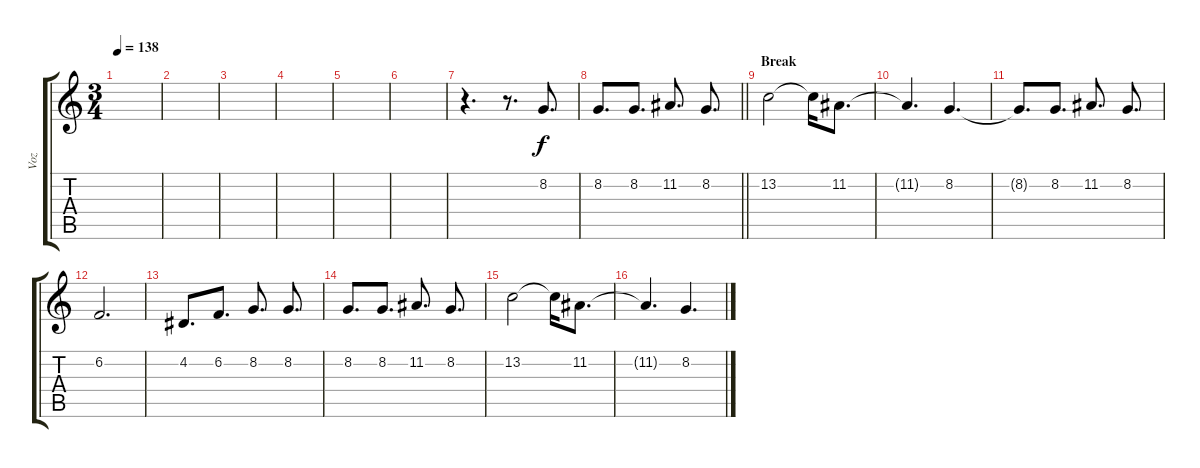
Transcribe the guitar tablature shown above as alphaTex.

\track ("Voz" "Voz") {instrument lead2sawtooth}
\staff {score tabs}
\tuning (E4 B3 G3 D3 A2 E2) {hide}
\ts (3 4)
\tempo 138
\clef g2
\ks c
|
|
|
|
|
|
r.4{d} r.8{d} 8.2.8{d} |
\barLineRight lightlight
8.2.8{d} 8.2.8{d} 11.2.8{d} 8.2.8{d} |
\section ("" "Break")
13.2.2 13.2{t}.16 11.2.8{d} |
11.2{t}.4{d} 8.2.4{d} |
8.2{t}.8{d} 8.2.8{d} 11.2.8{d} 8.2.8{d} |
6.2.2{d} |
4.2.8{d} 6.2.8{d} 8.2.8{d} 8.2.8{d} |
8.2.8{d} 8.2.8{d} 11.2.8{d} 8.2.8{d} |
13.2.2 13.2{t}.16 11.2.8{d} |
11.2{t}.4{d} 8.2.4{d}
